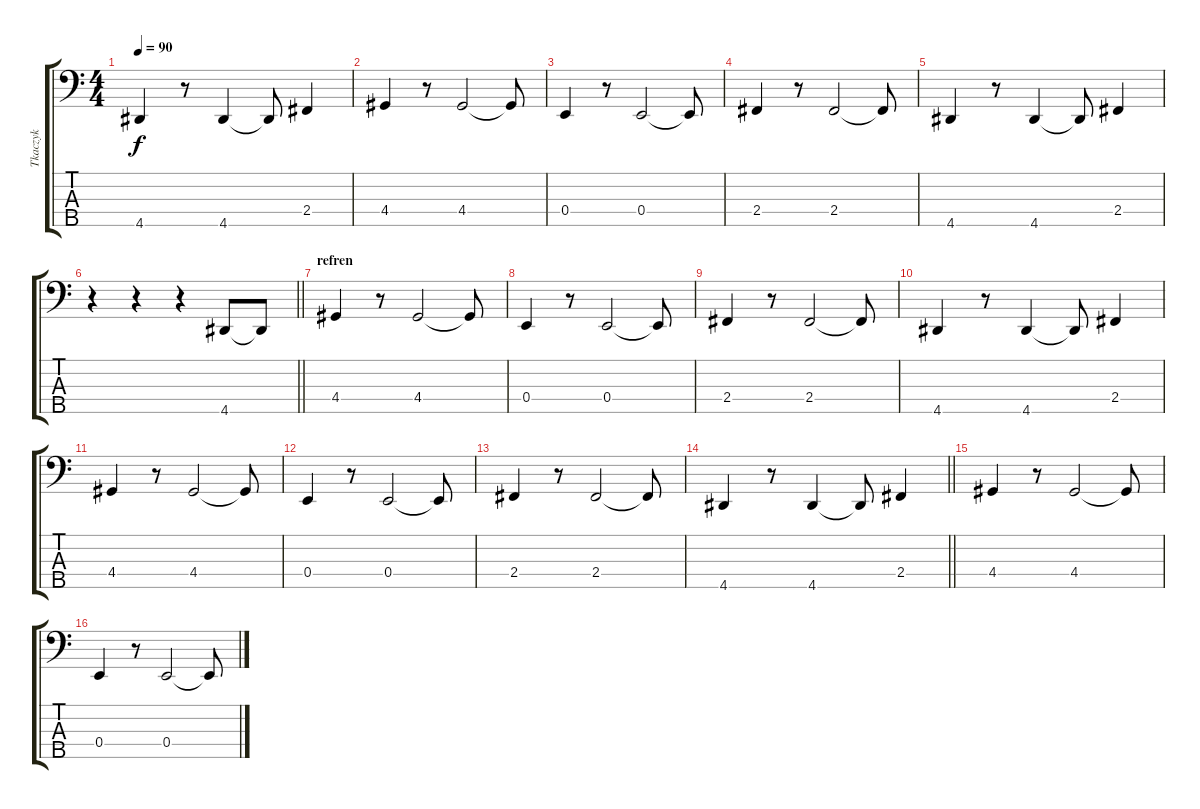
\track ("Tkaczyk" "Tkaczyk") {instrument electricbassfinger}
\staff {score tabs}
\tuning (G2 D2 A1 E1 B0) {hide}
\ts (4 4)
\tempo 90
\clef f4
\ks c
4.5.4{dy f} r.8 4.5.4 4.5{t}.8 2.4.4 |
4.4.4 r.8 4.4.2 4.4{t}.8 |
0.4.4 r.8 0.4.2 0.4{t}.8 |
2.4.4 r.8 2.4.2 2.4{t}.8 |
4.5.4 r.8 4.5.4 4.5{t}.8 2.4.4 |
\barLineRight lightlight
r.4 r.4 r.4 4.5.8 4.5{t}.8 |
\section ("" "refren")
4.4.4 r.8 4.4.2 4.4{t}.8 |
0.4.4 r.8 0.4.2 0.4{t}.8 |
2.4.4 r.8 2.4.2 2.4{t}.8 |
4.5.4 r.8 4.5.4 4.5{t}.8 2.4.4 |
4.4.4 r.8 4.4.2 4.4{t}.8 |
0.4.4 r.8 0.4.2 0.4{t}.8 |
2.4.4 r.8 2.4.2 2.4{t}.8 |
\barLineRight lightlight
4.5.4 r.8 4.5.4 4.5{t}.8 2.4.4 |
4.4.4 r.8 4.4.2 4.4{t}.8 |
0.4.4 r.8 0.4.2 0.4{t}.8
